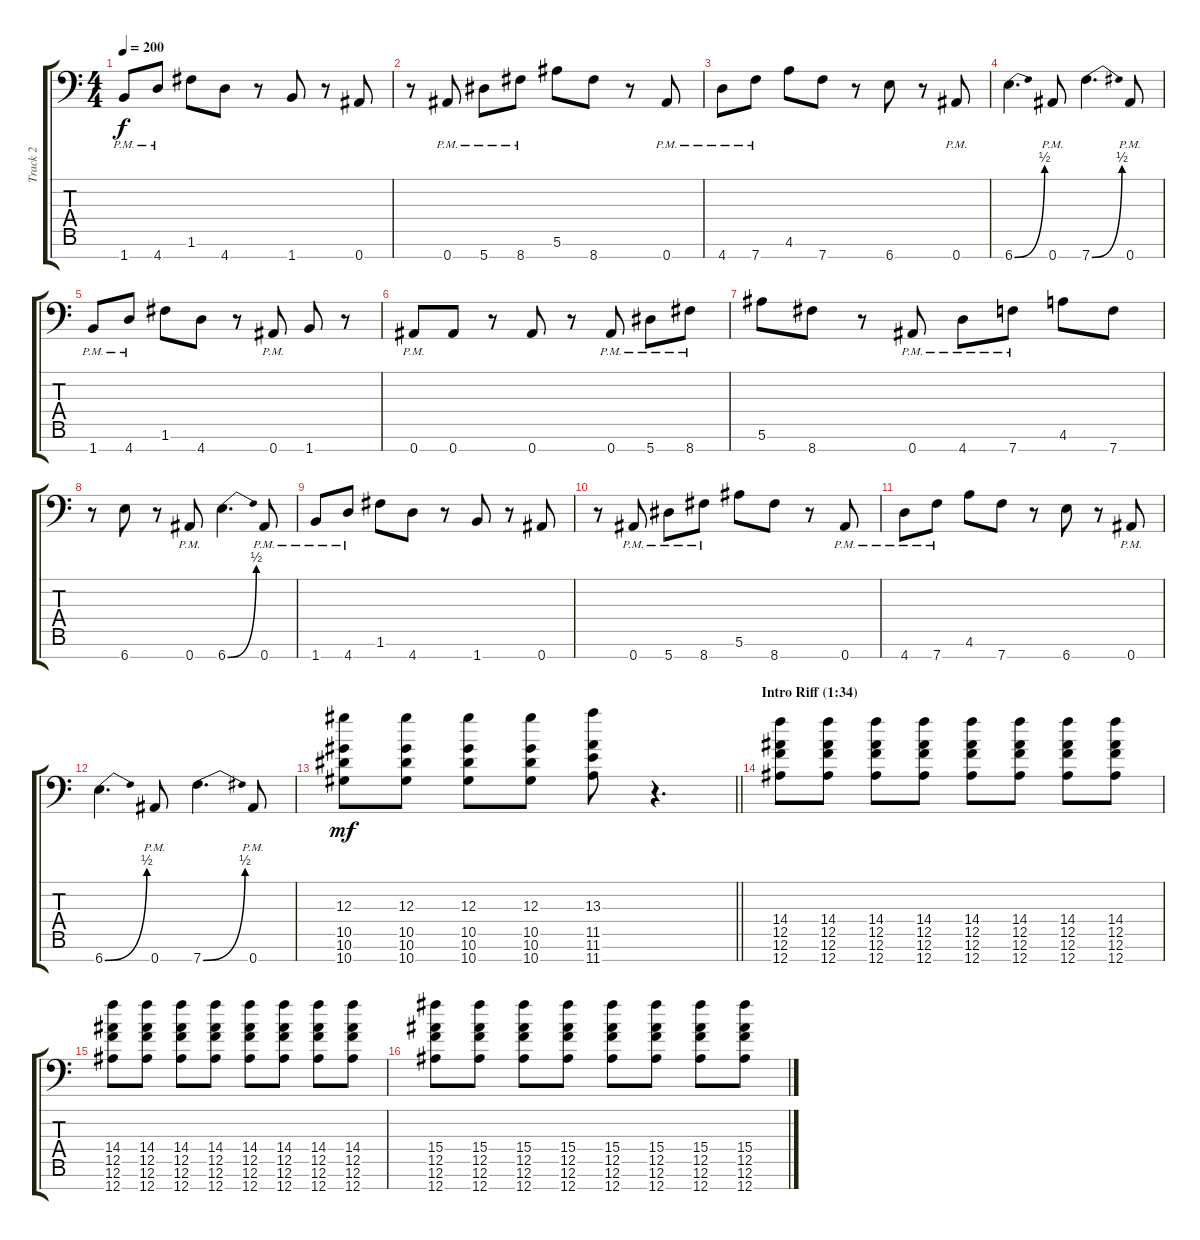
\track ("Track 2" "Track 2") {instrument distortionguitar}
\staff {score tabs}
\tuning (F4 C4 Ab3 Eb3 Bb2 F2 Bb1) {hide}
\ts (4 4)
\tempo 200
\clef f4
\ks c
1.7{pm}.8{dy f} 4.7{pm}.8 1.6.8 4.7.8 r.8 1.7.8 r.8 0.7.8 |
r.8 0.7{pm}.8 5.7{pm}.8 8.7{pm}.8 5.6.8 8.7.8 r.8 0.7{pm}.8 |
4.7{pm}.8 7.7{pm}.8 4.6.8 7.7.8 r.8 6.7.8 r.8 0.7{pm}.8 |
6.7{be (bend 0 0 60 2)}.4{d} 0.7{pm}.8 7.7{be (bend 0 0 60 2)}.4{d} 0.7{pm}.8 |
1.7{pm}.8 4.7{pm}.8 1.6.8 4.7.8 r.8 0.7{pm}.8 1.7.8 r.8 |
0.7{pm}.8 0.7.8 r.8 0.7.8 r.8 0.7{pm}.8 5.7{pm}.8 8.7{pm}.8 |
5.6.8 8.7.8 r.8 0.7{pm}.8 4.7{pm}.8 7.7{pm}.8 4.6.8 7.7.8 |
r.8 6.7.8 r.8 0.7{pm}.8 6.7{be (bend 0 0 60 2)}.4{d} 0.7{pm}.8 |
1.7{pm}.8 4.7{pm}.8 1.6.8 4.7.8 r.8 1.7.8 r.8 0.7.8 |
r.8 0.7{pm}.8 5.7{pm}.8 8.7{pm}.8 5.6.8 8.7.8 r.8 0.7{pm}.8 |
4.7{pm}.8 7.7{pm}.8 4.6.8 7.7.8 r.8 6.7.8 r.8 0.7{pm}.8 |
6.7{be (bend 0 0 60 2)}.4{d} 0.7{pm}.8 7.7{be (bend 0 0 60 2)}.4{d} 0.7{pm}.8 |
\barLineRight lightlight
(12.3 10.5 10.6 10.7).8{dy mf} (12.3 10.5 10.6 10.7).8 (12.3 10.5 10.6 10.7).8 (12.3 10.5 10.6 10.7).8 (13.3 11.5 11.6 11.7).8 r.4{d} |
\section ("" "Intro Riff (1:34)")
(14.4 12.5 12.6 12.7).8 (14.4 12.5 12.6 12.7).8 (14.4 12.5 12.6 12.7).8 (14.4 12.5 12.6 12.7).8 (14.4 12.5 12.6 12.7).8 (14.4 12.5 12.6 12.7).8 (14.4 12.5 12.6 12.7).8 (14.4 12.5 12.6 12.7).8 |
(14.4 12.5 12.6 12.7).8 (14.4 12.5 12.6 12.7).8 (14.4 12.5 12.6 12.7).8 (14.4 12.5 12.6 12.7).8 (14.4 12.5 12.6 12.7).8 (14.4 12.5 12.6 12.7).8 (14.4 12.5 12.6 12.7).8 (14.4 12.5 12.6 12.7).8 |
(15.4 12.5 12.6 12.7).8 (15.4 12.5 12.6 12.7).8 (15.4 12.5 12.6 12.7).8 (15.4 12.5 12.6 12.7).8 (15.4 12.5 12.6 12.7).8 (15.4 12.5 12.6 12.7).8 (15.4 12.5 12.6 12.7).8 (15.4 12.5 12.6 12.7).8
